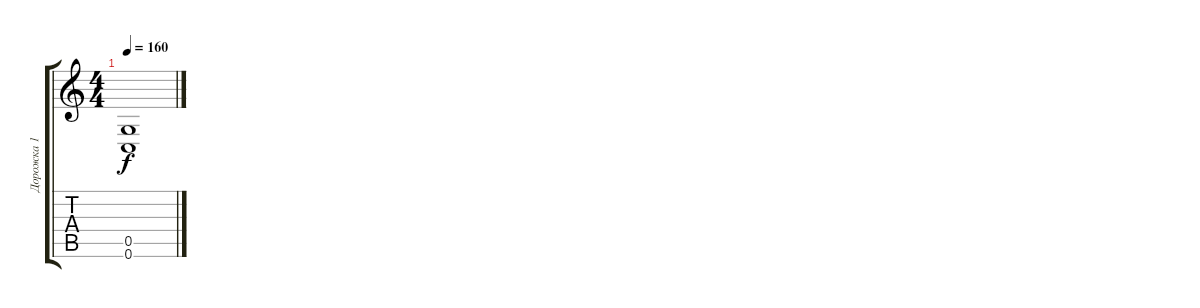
\track ("Дорожка 1" "Дорожка 1") {instrument distortionguitar}
\staff {score tabs}
\tuning (D4 A3 F3 C3 G2 C2) {hide}
\ts (4 4)
\tempo 160
\clef g2
\ks c
(0.5{t} 0.6{t}).1{dy f}
